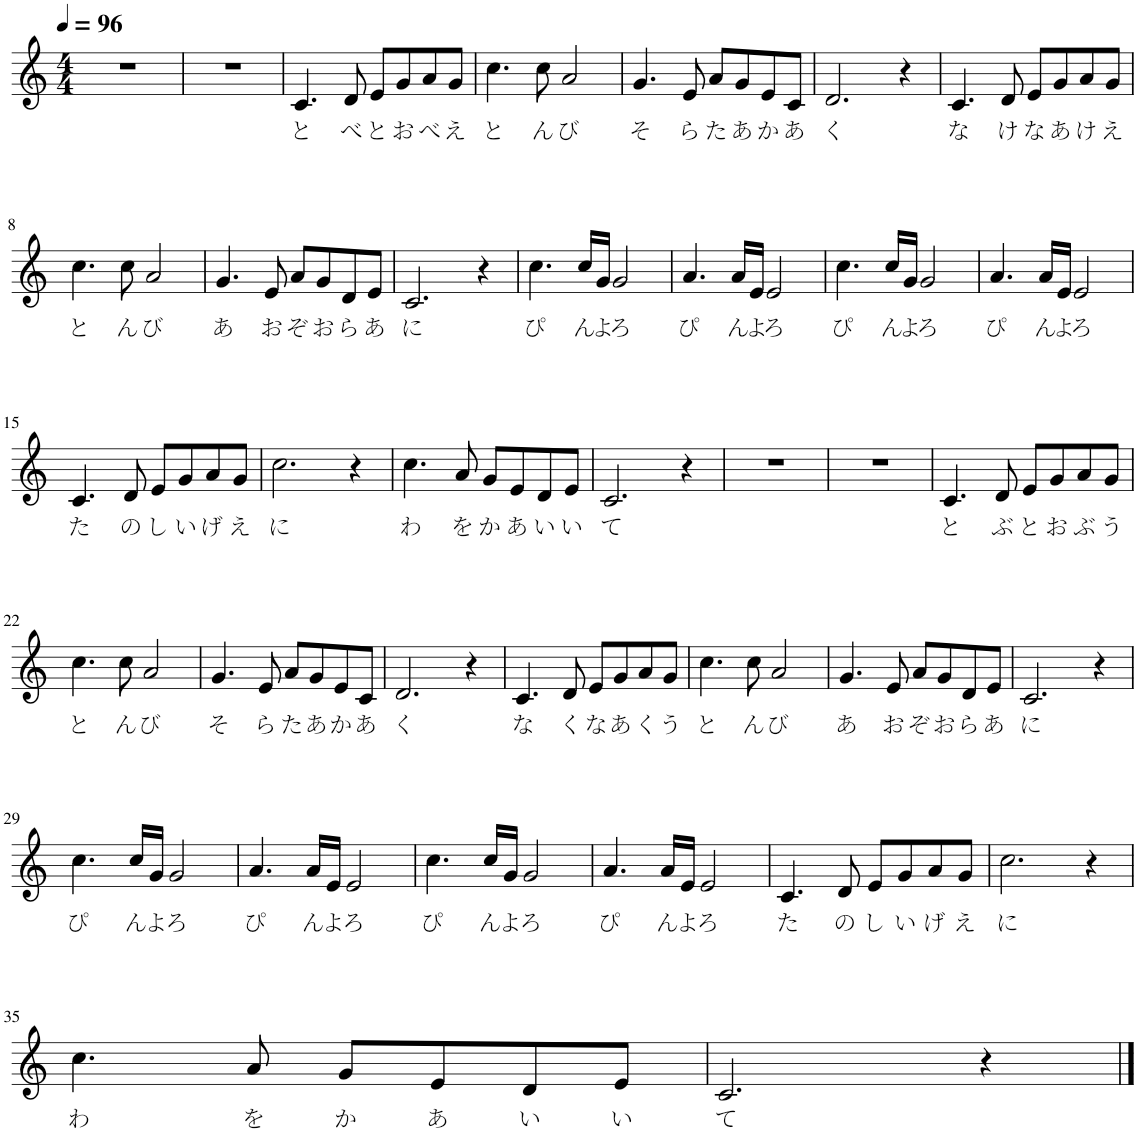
**kern	**text
*part1	*part1
*staff1	*staff1
*I"ピアノ	*
*clefG2	*
*k[]	*
*M4/4	*
*MM96	*
=1	=1
1r	.
=2	=2
1r	.
=3	=3
!	!LO:LY:b
4.c/	と
!	!LO:LY:b
8d/	べ
!	!LO:LY:b
8e/L	と
!	!LO:LY:b
8g/	お
!	!LO:LY:b
8a/	べ
!	!LO:LY:b
8g/J	え
=4	=4
!	!LO:LY:b
4.cc\	と
!	!LO:LY:b
8cc\	ん
!	!LO:LY:b
2a/	び
=5	=5
!	!LO:LY:b
4.g/	そ
!	!LO:LY:b
8e/	ら
!	!LO:LY:b
8a/L	た
!	!LO:LY:b
8g/	あ
!	!LO:LY:b
8e/	か
!	!LO:LY:b
8c/J	あ
=6	=6
!	!LO:LY:b
2.d/	く
4r	.
=7	=7
!	!LO:LY:b
4.c/	な
!	!LO:LY:b
8d/	け
!	!LO:LY:b
8e/L	な
!	!LO:LY:b
8g/	あ
!	!LO:LY:b
8a/	け
!	!LO:LY:b
8g/J	え
!!LO:LB:g=z
=8	=8
!	!LO:LY:b
4.cc\	と
!	!LO:LY:b
8cc\	ん
!	!LO:LY:b
2a/	び
=9	=9
!	!LO:LY:b
4.g/	あ
!	!LO:LY:b
8e/	お
!	!LO:LY:b
8a/L	ぞ
!	!LO:LY:b
8g/	お
!	!LO:LY:b
8d/	ら
!	!LO:LY:b
8e/J	あ
=10	=10
!	!LO:LY:b
2.c/	に
4r	.
=11	=11
!	!LO:LY:b
4.cc\	ぴ
!	!LO:LY:b
16cc/LL	ん
!	!LO:LY:b
16g/JJ	よ
!	!LO:LY:b
2g/	ろ
=12	=12
!	!LO:LY:b
4.a/	ぴ
!	!LO:LY:b
16a/LL	ん
!	!LO:LY:b
16e/JJ	よ
!	!LO:LY:b
2e/	ろ
=13	=13
!	!LO:LY:b
4.cc\	ぴ
!	!LO:LY:b
16cc/LL	ん
!	!LO:LY:b
16g/JJ	よ
!	!LO:LY:b
2g/	ろ
=14	=14
!	!LO:LY:b
4.a/	ぴ
!	!LO:LY:b
16a/LL	ん
!	!LO:LY:b
16e/JJ	よ
!	!LO:LY:b
2e/	ろ
!!LO:LB:g=z
=15	=15
!	!LO:LY:b
4.c/	た
!	!LO:LY:b
8d/	の
!	!LO:LY:b
8e/L	し
!	!LO:LY:b
8g/	い
!	!LO:LY:b
8a/	げ
!	!LO:LY:b
8g/J	え
=16	=16
!	!LO:LY:b
2.cc\	に
4r	.
=17	=17
!	!LO:LY:b
4.cc\	わ
!	!LO:LY:b
8a/	を
!	!LO:LY:b
8g/L	か
!	!LO:LY:b
8e/	あ
!	!LO:LY:b
8d/	い
!	!LO:LY:b
8e/J	い
=18	=18
!	!LO:LY:b
2.c/	て
4r	.
=19	=19
1r	.
=20	=20
1r	.
=21	=21
!	!LO:LY:b
4.c/	と
!	!LO:LY:b
8d/	ぶ
!	!LO:LY:b
8e/L	と
!	!LO:LY:b
8g/	お
!	!LO:LY:b
8a/	ぶ
!	!LO:LY:b
8g/J	う
!!LO:LB:g=z
=22	=22
!	!LO:LY:b
4.cc\	と
!	!LO:LY:b
8cc\	ん
!	!LO:LY:b
2a/	び
=23	=23
!	!LO:LY:b
4.g/	そ
!	!LO:LY:b
8e/	ら
!	!LO:LY:b
8a/L	た
!	!LO:LY:b
8g/	あ
!	!LO:LY:b
8e/	か
!	!LO:LY:b
8c/J	あ
=24	=24
!	!LO:LY:b
2.d/	く
4r	.
=25	=25
!	!LO:LY:b
4.c/	な
!	!LO:LY:b
8d/	く
!	!LO:LY:b
8e/L	な
!	!LO:LY:b
8g/	あ
!	!LO:LY:b
8a/	く
!	!LO:LY:b
8g/J	う
=26	=26
!	!LO:LY:b
4.cc\	と
!	!LO:LY:b
8cc\	ん
!	!LO:LY:b
2a/	び
=27	=27
!	!LO:LY:b
4.g/	あ
!	!LO:LY:b
8e/	お
!	!LO:LY:b
8a/L	ぞ
!	!LO:LY:b
8g/	お
!	!LO:LY:b
8d/	ら
!	!LO:LY:b
8e/J	あ
=28	=28
!	!LO:LY:b
2.c/	に
4r	.
!!LO:LB:g=z
=29	=29
!	!LO:LY:b
4.cc\	ぴ
!	!LO:LY:b
16cc/LL	ん
!	!LO:LY:b
16g/JJ	よ
!	!LO:LY:b
2g/	ろ
=30	=30
!	!LO:LY:b
4.a/	ぴ
!	!LO:LY:b
16a/LL	ん
!	!LO:LY:b
16e/JJ	よ
!	!LO:LY:b
2e/	ろ
=31	=31
!	!LO:LY:b
4.cc\	ぴ
!	!LO:LY:b
16cc/LL	ん
!	!LO:LY:b
16g/JJ	よ
!	!LO:LY:b
2g/	ろ
=32	=32
!	!LO:LY:b
4.a/	ぴ
!	!LO:LY:b
16a/LL	ん
!	!LO:LY:b
16e/JJ	よ
!	!LO:LY:b
2e/	ろ
=33	=33
!	!LO:LY:b
4.c/	た
!	!LO:LY:b
8d/	の
!	!LO:LY:b
8e/L	し
!	!LO:LY:b
8g/	い
!	!LO:LY:b
8a/	げ
!	!LO:LY:b
8g/J	え
=34	=34
!	!LO:LY:b
2.cc\	に
4r	.
!!LO:LB:g=z
=35	=35
!	!LO:LY:b
4.cc\	わ
!	!LO:LY:b
8a/	を
!	!LO:LY:b
8g/L	か
!	!LO:LY:b
8e/	あ
!	!LO:LY:b
8d/	い
!	!LO:LY:b
8e/J	い
=36	=36
!	!LO:LY:b
2.c/	て
4r	.
==	==
*-	*-
